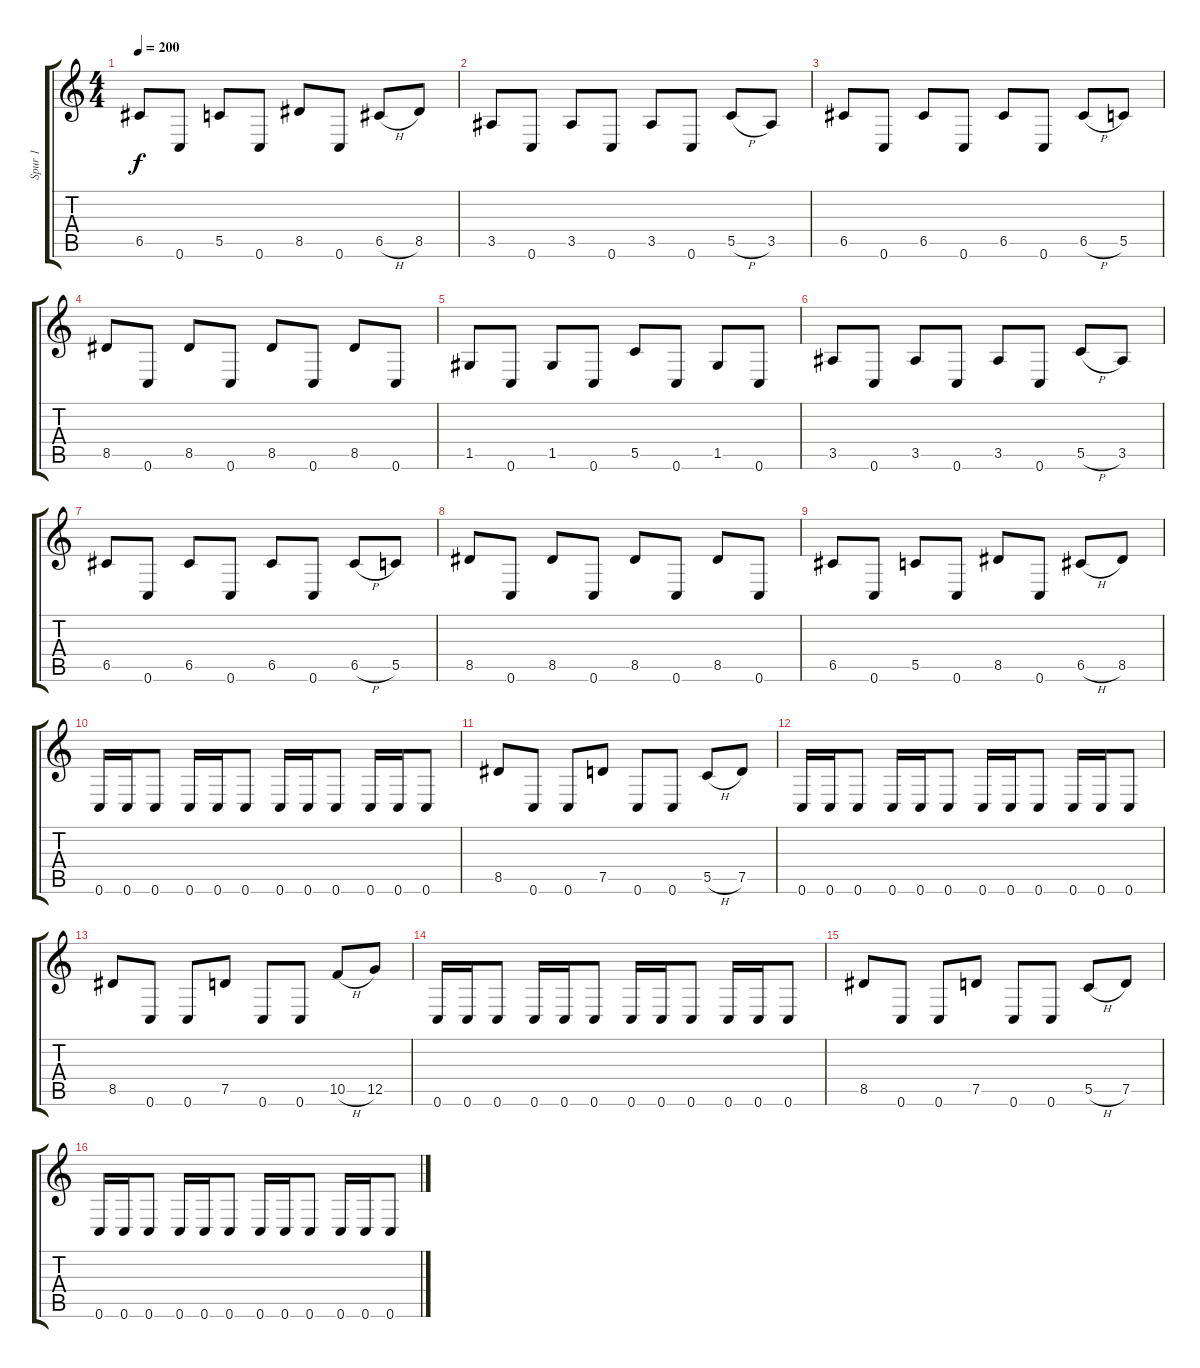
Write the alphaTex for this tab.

\track ("Spur 1" "Spur 1") {instrument distortionguitar}
\staff {score tabs}
\tuning (D4 A3 F3 C3 G2 C2) {hide}
\ts (4 4)
\tempo 200
\clef g2
\ks c
6.5.8{dy f} 0.6.8 5.5.8 0.6.8 8.5.8 0.6.8 6.5{h}.8 8.5.8 |
3.5.8 0.6.8 3.5.8 0.6.8 3.5.8 0.6.8 5.5{h}.8 3.5.8 |
6.5.8 0.6.8 6.5.8 0.6.8 6.5.8 0.6.8 6.5{h}.8 5.5.8 |
8.5.8 0.6.8 8.5.8 0.6.8 8.5.8 0.6.8 8.5.8 0.6.8 |
1.5.8 0.6.8 1.5.8 0.6.8 5.5.8 0.6.8 1.5.8 0.6.8 |
3.5.8 0.6.8 3.5.8 0.6.8 3.5.8 0.6.8 5.5{h}.8 3.5.8 |
6.5.8 0.6.8 6.5.8 0.6.8 6.5.8 0.6.8 6.5{h}.8 5.5.8 |
8.5.8 0.6.8 8.5.8 0.6.8 8.5.8 0.6.8 8.5.8 0.6.8 |
6.5.8 0.6.8 5.5.8 0.6.8 8.5.8 0.6.8 6.5{h}.8 8.5.8 |
0.6.16 0.6.16 0.6.8 0.6.16 0.6.16 0.6.8 0.6.16 0.6.16 0.6.8 0.6.16 0.6.16 0.6.8 |
8.5.8 0.6.8 0.6.8 7.5.8 0.6.8 0.6.8 5.5{h}.8 7.5.8 |
0.6.16 0.6.16 0.6.8 0.6.16 0.6.16 0.6.8 0.6.16 0.6.16 0.6.8 0.6.16 0.6.16 0.6.8 |
8.5.8 0.6.8 0.6.8 7.5.8 0.6.8 0.6.8 10.5{h}.8 12.5.8 |
0.6.16 0.6.16 0.6.8 0.6.16 0.6.16 0.6.8 0.6.16 0.6.16 0.6.8 0.6.16 0.6.16 0.6.8 |
8.5.8 0.6.8 0.6.8 7.5.8 0.6.8 0.6.8 5.5{h}.8 7.5.8 |
0.6.16 0.6.16 0.6.8 0.6.16 0.6.16 0.6.8 0.6.16 0.6.16 0.6.8 0.6.16 0.6.16 0.6.8
